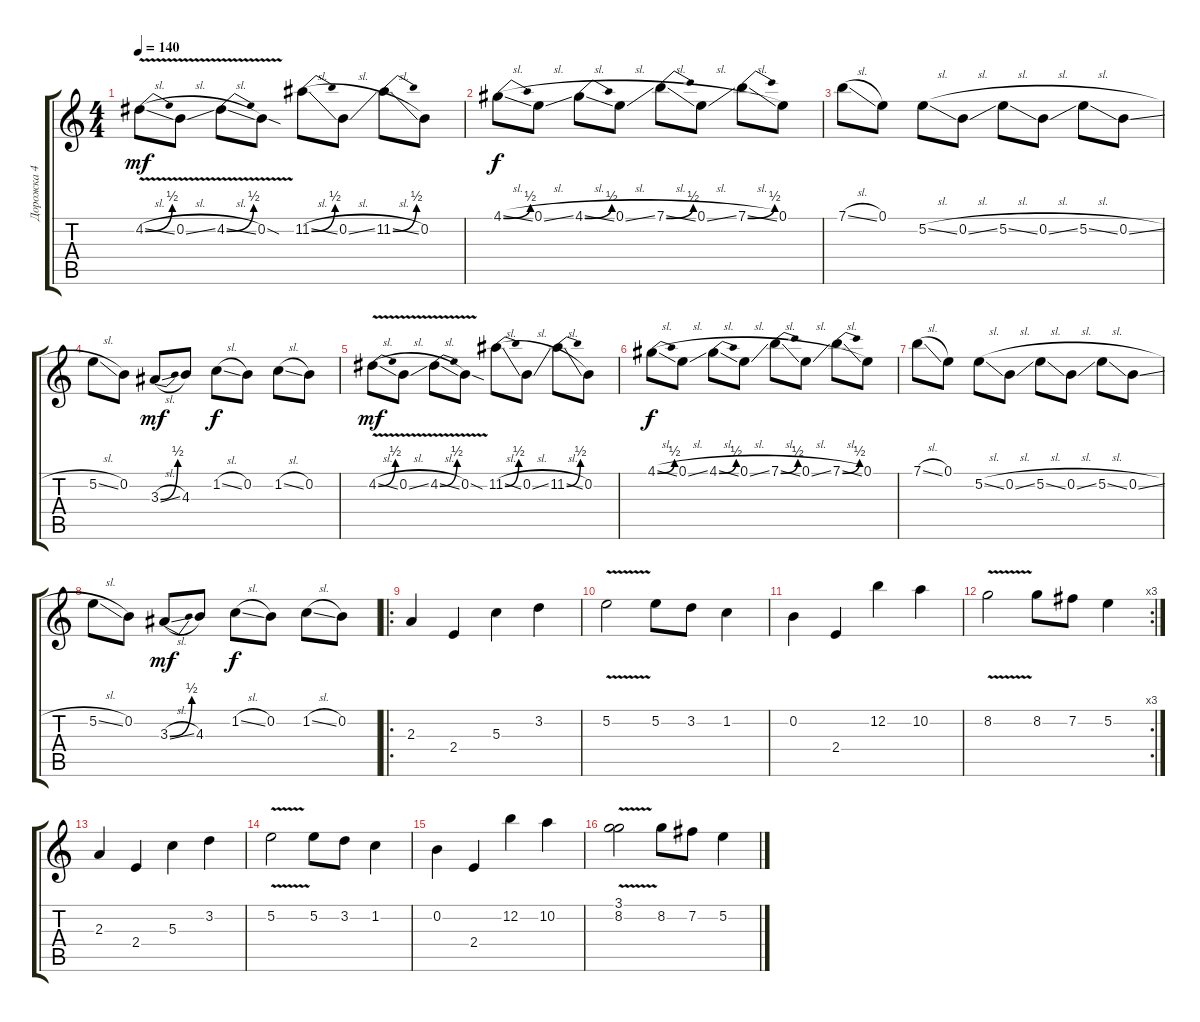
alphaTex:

\track ("Дорожка 4" "Дорожка 4") {instrument overdrivenguitar}
\staff {score tabs}
\tuning (E4 B3 G3 D3 A2 E2) {hide}
\ts (4 4)
\tempo 140
\clef g2
\ks c
4.2{be (bend 0 0 60 2) v sl}.8{dy mf} 0.2{v sl}.8 4.2{be (bend 0 0 60 2) v sl}.8 0.2{v sod}.8 11.2{be (bend 0 0 60 2) sl}.8 0.2{sl}.8 11.2{be (bend 0 0 60 2) sl}.8 0.2.8 |
4.1{be (bend 0 0 60 2) sl}.8{dy f} 0.1{sl}.8 4.1{be (bend 0 0 60 2) sl}.8 0.1{sl}.8 7.1{be (bend 0 0 60 2) sl}.8 0.1{sl}.8 7.1{be (bend 0 0 60 2) sl}.8 0.1.8 |
7.1{sl}.8 0.1.8 5.2{sl}.8 0.2{sl}.8 5.2{sl}.8 0.2{sl}.8 5.2{sl}.8 0.2{sl}.8 |
5.2{sl}.8 0.2.8 3.3{be (bend 0 0 60 2) sl}.8{dy mf} 4.3.8 1.2{sl}.8{dy f} 0.2.8 1.2{sl}.8 0.2.8 |
4.2{be (bend 0 0 60 2) v sl}.8{dy mf} 0.2{v sl}.8 4.2{be (bend 0 0 60 2) v sl}.8 0.2{v sod}.8 11.2{be (bend 0 0 60 2) sl}.8 0.2{sl}.8 11.2{be (bend 0 0 60 2) sl}.8 0.2.8 |
4.1{be (bend 0 0 60 2) sl}.8{dy f} 0.1{sl}.8 4.1{be (bend 0 0 60 2) sl}.8 0.1{sl}.8 7.1{be (bend 0 0 60 2) sl}.8 0.1{sl}.8 7.1{be (bend 0 0 60 2) sl}.8 0.1.8 |
7.1{sl}.8 0.1.8 5.2{sl}.8 0.2{sl}.8 5.2{sl}.8 0.2{sl}.8 5.2{sl}.8 0.2{sl}.8 |
5.2{sl}.8 0.2.8 3.3{be (bend 0 0 60 2) sl}.8{dy mf} 4.3.8 1.2{sl}.8{dy f} 0.2.8 1.2{sl}.8 0.2.8 |
\ro
2.3.4 2.4.4 5.3.4 3.2.4 |
5.2{v}.2 5.2.8 3.2.8 1.2.4 |
0.2.4 2.4.4 12.2.4 10.2.4 |
\rc 3
8.2{v}.2 8.2.8 7.2.8 5.2.4 |
2.3.4 2.4.4 5.3.4 3.2.4 |
5.2{v}.2 5.2.8 3.2.8 1.2.4 |
0.2.4 2.4.4 12.2.4 10.2.4 |
(3.1{v} 8.2).2 8.2.8 7.2.8 5.2.4
